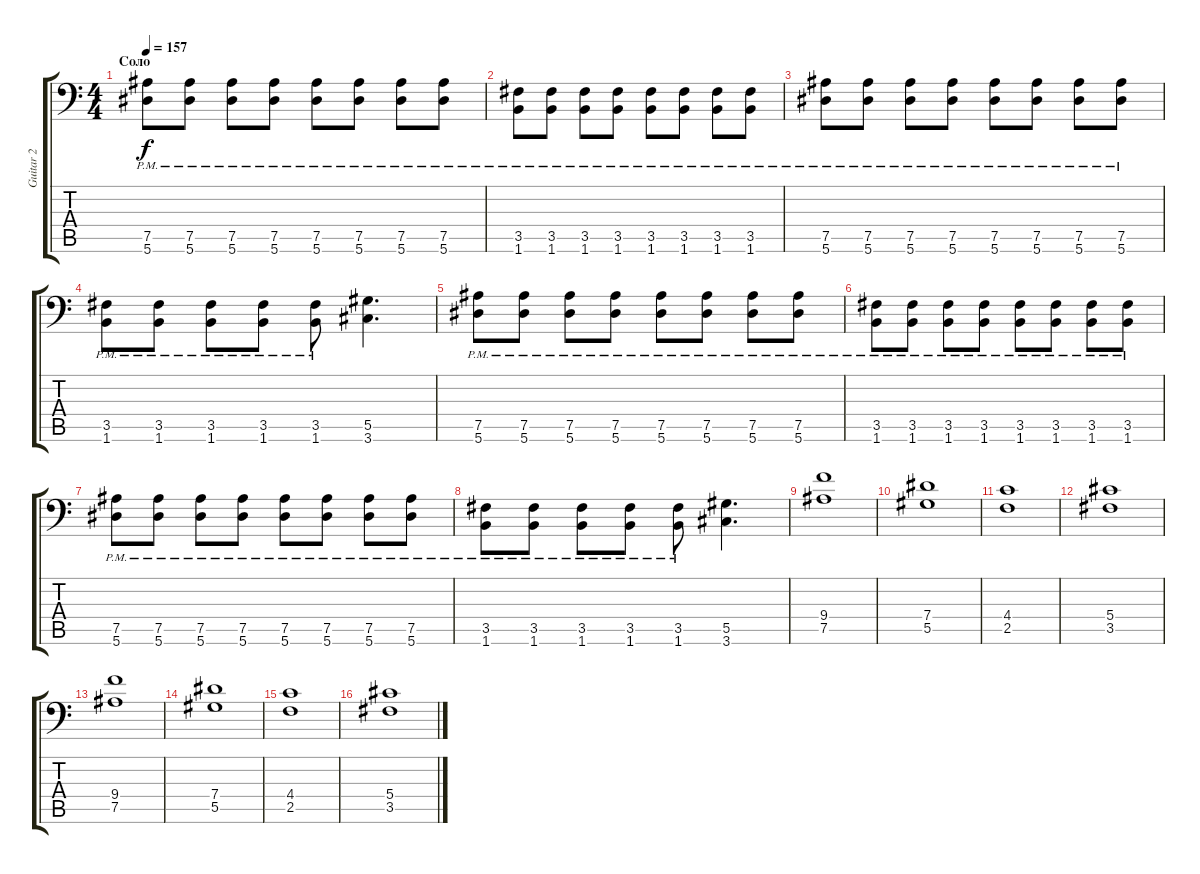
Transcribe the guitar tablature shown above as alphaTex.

\track ("Guitar 2" "Guitar 2") {instrument distortionguitar}
\staff {score tabs}
\tuning (Bb3 F3 Db3 Ab2 Eb2 Bb1) {hide}
\ts (4 4)
\section ("" "Соло")
\tempo 157
\clef f4
\ks c
(7.5{pm} 5.6{pm}).8{dy f} (7.5{pm} 5.6{pm}).8 (7.5{pm} 5.6{pm}).8 (7.5{pm} 5.6{pm}).8 (7.5{pm} 5.6{pm}).8 (7.5{pm} 5.6{pm}).8 (7.5{pm} 5.6{pm}).8 (7.5{pm} 5.6{pm}).8 |
(3.5{pm} 1.6{pm}).8 (3.5{pm} 1.6{pm}).8 (3.5{pm} 1.6{pm}).8 (3.5{pm} 1.6{pm}).8 (3.5{pm} 1.6{pm}).8 (3.5{pm} 1.6{pm}).8 (3.5{pm} 1.6{pm}).8 (3.5{pm} 1.6{pm}).8 |
(7.5{pm} 5.6{pm}).8 (7.5{pm} 5.6{pm}).8 (7.5{pm} 5.6{pm}).8 (7.5{pm} 5.6{pm}).8 (7.5{pm} 5.6{pm}).8 (7.5{pm} 5.6{pm}).8 (7.5{pm} 5.6{pm}).8 (7.5{pm} 5.6{pm}).8 |
(3.5{pm} 1.6{pm}).8 (3.5{pm} 1.6{pm}).8 (3.5{pm} 1.6{pm}).8 (3.5{pm} 1.6{pm}).8 (3.5{pm} 1.6{pm}).8 (5.5 3.6).4{d} |
(7.5{pm} 5.6{pm}).8 (7.5{pm} 5.6{pm}).8 (7.5{pm} 5.6{pm}).8 (7.5{pm} 5.6{pm}).8 (7.5{pm} 5.6{pm}).8 (7.5{pm} 5.6{pm}).8 (7.5{pm} 5.6{pm}).8 (7.5{pm} 5.6{pm}).8 |
(3.5{pm} 1.6{pm}).8 (3.5{pm} 1.6{pm}).8 (3.5{pm} 1.6{pm}).8 (3.5{pm} 1.6{pm}).8 (3.5{pm} 1.6{pm}).8 (3.5{pm} 1.6{pm}).8 (3.5{pm} 1.6{pm}).8 (3.5{pm} 1.6{pm}).8 |
(7.5{pm} 5.6{pm}).8 (7.5{pm} 5.6{pm}).8 (7.5{pm} 5.6{pm}).8 (7.5{pm} 5.6{pm}).8 (7.5{pm} 5.6{pm}).8 (7.5{pm} 5.6{pm}).8 (7.5{pm} 5.6{pm}).8 (7.5{pm} 5.6{pm}).8 |
(3.5{pm} 1.6{pm}).8 (3.5{pm} 1.6{pm}).8 (3.5{pm} 1.6{pm}).8 (3.5{pm} 1.6{pm}).8 (3.5{pm} 1.6{pm}).8 (5.5 3.6).4{d} |
(9.4 7.5).1 |
(7.4 5.5).1 |
(4.4 2.5).1 |
(5.4 3.5).1 |
(9.4 7.5).1 |
(7.4 5.5).1 |
(4.4 2.5).1 |
(5.4 3.5).1
